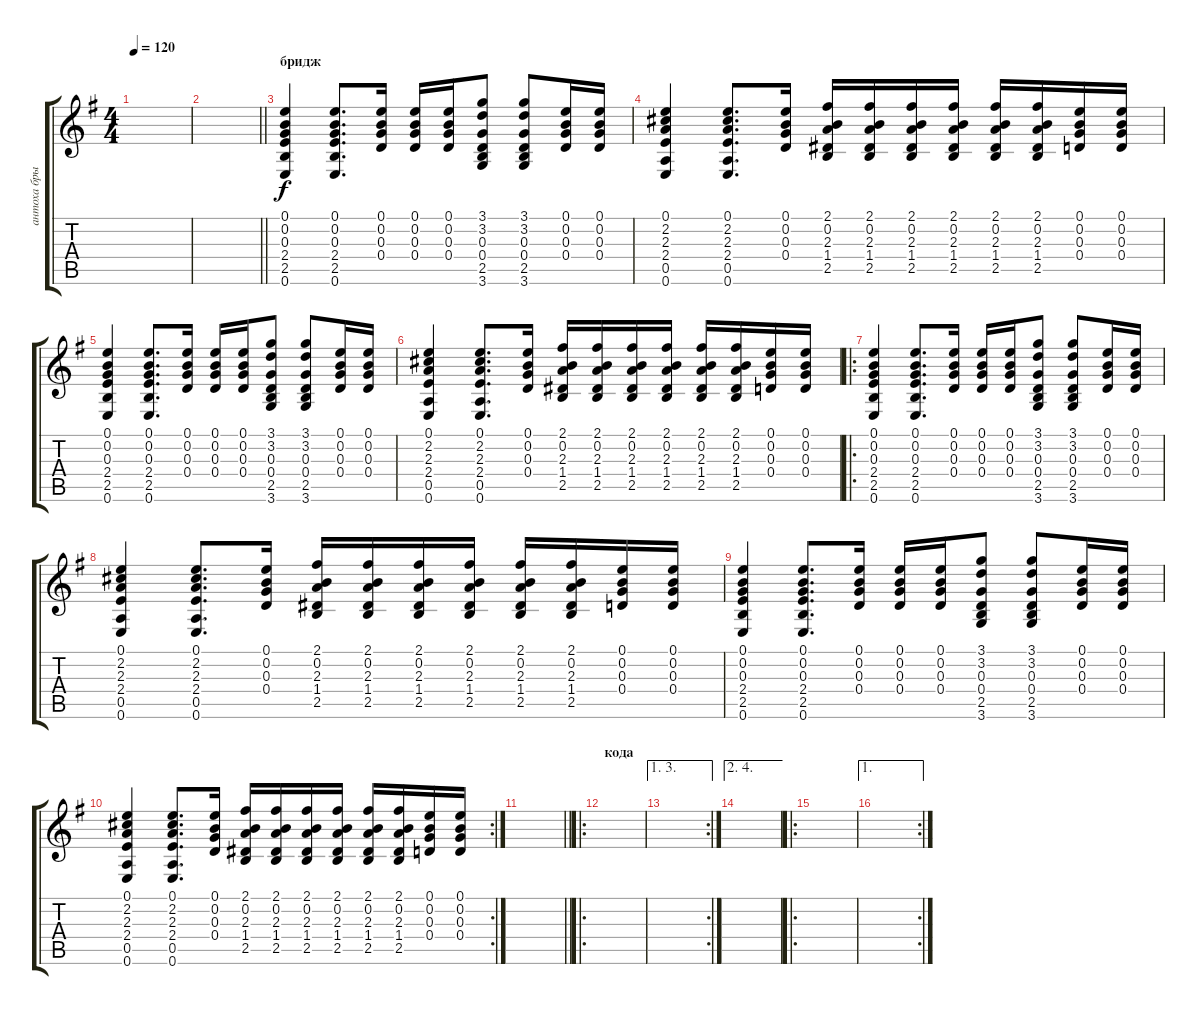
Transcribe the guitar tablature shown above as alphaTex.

\track ("антоха брынчит" "антоха бры") {instrument acousticguitarsteel}
\staff {score tabs}
\tuning (E4 B3 G3 D3 A2 E2) {hide}
\ts (4 4)
\tempo 120
\clef g2
\ks eminor
|
\barLineRight lightlight
|
\section ("" "бридж")
(0.1 0.2 0.3 2.4 2.5 0.6).4 (0.1 0.2 0.3 2.4 2.5 0.6).8{d} (0.1 0.2 0.3 0.4).16 (0.1 0.2 0.3 0.4).16 (0.1 0.2 0.3 0.4).16 (3.1 3.2 0.3 0.4 2.5 3.6).8 (3.1 3.2 0.3 0.4 2.5 3.6).8 (0.1 0.2 0.3 0.4).16 (0.1 0.2 0.3 0.4).16 |
(0.1 2.2 2.3 2.4 0.5 0.6).4 (0.1 2.2 2.3 2.4 0.5 0.6).8{d} (0.1 0.2 0.3 0.4).16 (2.1 0.2 2.3 1.4 2.5).16 (2.1 0.2 2.3 1.4 2.5).16 (2.1 0.2 2.3 1.4 2.5).16 (2.1 0.2 2.3 1.4 2.5).16 (2.1 0.2 2.3 1.4 2.5).16 (2.1 0.2 2.3 1.4 2.5).16 (0.1 0.2 0.3 0.4).16 (0.1 0.2 0.3 0.4).16 |
(0.1 0.2 0.3 2.4 2.5 0.6).4 (0.1 0.2 0.3 2.4 2.5 0.6).8{d} (0.1 0.2 0.3 0.4).16 (0.1 0.2 0.3 0.4).16 (0.1 0.2 0.3 0.4).16 (3.1 3.2 0.3 0.4 2.5 3.6).8 (3.1 3.2 0.3 0.4 2.5 3.6).8 (0.1 0.2 0.3 0.4).16 (0.1 0.2 0.3 0.4).16 |
(0.1 2.2 2.3 2.4 0.5 0.6).4 (0.1 2.2 2.3 2.4 0.5 0.6).8{d} (0.1 0.2 0.3 0.4).16 (2.1 0.2 2.3 1.4 2.5).16 (2.1 0.2 2.3 1.4 2.5).16 (2.1 0.2 2.3 1.4 2.5).16 (2.1 0.2 2.3 1.4 2.5).16 (2.1 0.2 2.3 1.4 2.5).16 (2.1 0.2 2.3 1.4 2.5).16 (0.1 0.2 0.3 0.4).16 (0.1 0.2 0.3 0.4).16 |
\ro
(0.1 0.2 0.3 2.4 2.5 0.6).4 (0.1 0.2 0.3 2.4 2.5 0.6).8{d} (0.1 0.2 0.3 0.4).16 (0.1 0.2 0.3 0.4).16 (0.1 0.2 0.3 0.4).16 (3.1 3.2 0.3 0.4 2.5 3.6).8 (3.1 3.2 0.3 0.4 2.5 3.6).8 (0.1 0.2 0.3 0.4).16 (0.1 0.2 0.3 0.4).16 |
(0.1 2.2 2.3 2.4 0.5 0.6).4 (0.1 2.2 2.3 2.4 0.5 0.6).8{d} (0.1 0.2 0.3 0.4).16 (2.1 0.2 2.3 1.4 2.5).16 (2.1 0.2 2.3 1.4 2.5).16 (2.1 0.2 2.3 1.4 2.5).16 (2.1 0.2 2.3 1.4 2.5).16 (2.1 0.2 2.3 1.4 2.5).16 (2.1 0.2 2.3 1.4 2.5).16 (0.1 0.2 0.3 0.4).16 (0.1 0.2 0.3 0.4).16 |
(0.1 0.2 0.3 2.4 2.5 0.6).4 (0.1 0.2 0.3 2.4 2.5 0.6).8{d} (0.1 0.2 0.3 0.4).16 (0.1 0.2 0.3 0.4).16 (0.1 0.2 0.3 0.4).16 (3.1 3.2 0.3 0.4 2.5 3.6).8 (3.1 3.2 0.3 0.4 2.5 3.6).8 (0.1 0.2 0.3 0.4).16 (0.1 0.2 0.3 0.4).16 |
\rc 2
(0.1 2.2 2.3 2.4 0.5 0.6).4 (0.1 2.2 2.3 2.4 0.5 0.6).8{d} (0.1 0.2 0.3 0.4).16 (2.1 0.2 2.3 1.4 2.5).16 (2.1 0.2 2.3 1.4 2.5).16 (2.1 0.2 2.3 1.4 2.5).16 (2.1 0.2 2.3 1.4 2.5).16 (2.1 0.2 2.3 1.4 2.5).16 (2.1 0.2 2.3 1.4 2.5).16 (0.1 0.2 0.3 0.4).16 (0.1 0.2 0.3 0.4).16 |
\barLineRight lightlight
|
\ro
\section ("" "кода")
|
\ae (1 3)
\rc 2
|
\ae (2 4)
|
\ro
|
\ae 1
\rc 2
